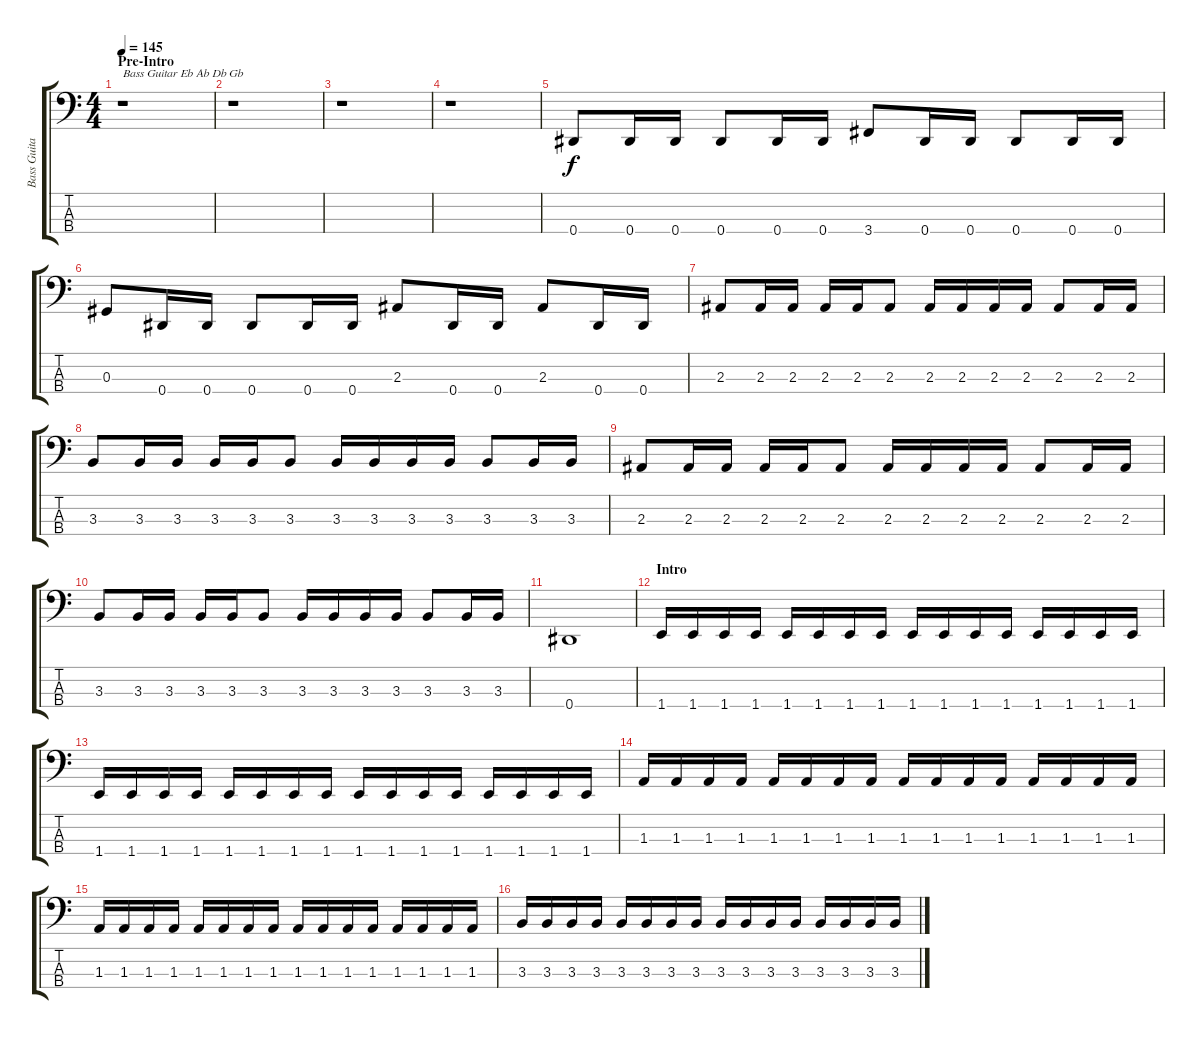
\track ("Bass Guitar" "Bass Guita") {instrument electricbasspick}
\staff {score tabs}
\tuning (Gb2 Db2 Ab1 Eb1) {hide}
\ts (4 4)
\section ("" "Pre-Intro")
\tempo 145
\clef f4
\ks c
r.1{txt "Bass Guitar Eb Ab Db Gb" dy f instrument electricbasspick} |
r.1 |
r.1 |
r.1 |
0.4.8 0.4.16 0.4.16 0.4.8 0.4.16 0.4.16 3.4.8 0.4.16 0.4.16 0.4.8 0.4.16 0.4.16 |
0.3.8 0.4.16 0.4.16 0.4.8 0.4.16 0.4.16 2.3.8 0.4.16 0.4.16 2.3.8 0.4.16 0.4.16 |
2.3.8 2.3.16 2.3.16 2.3.16 2.3.16 2.3.8 2.3.16 2.3.16 2.3.16 2.3.16 2.3.8 2.3.16 2.3.16 |
3.3.8 3.3.16 3.3.16 3.3.16 3.3.16 3.3.8 3.3.16 3.3.16 3.3.16 3.3.16 3.3.8 3.3.16 3.3.16 |
2.3.8 2.3.16 2.3.16 2.3.16 2.3.16 2.3.8 2.3.16 2.3.16 2.3.16 2.3.16 2.3.8 2.3.16 2.3.16 |
3.3.8 3.3.16 3.3.16 3.3.16 3.3.16 3.3.8 3.3.16 3.3.16 3.3.16 3.3.16 3.3.8 3.3.16 3.3.16 |
0.4.1 |
\section ("" "Intro")
1.4.16 1.4.16 1.4.16 1.4.16 1.4.16 1.4.16 1.4.16 1.4.16 1.4.16 1.4.16 1.4.16 1.4.16 1.4.16 1.4.16 1.4.16 1.4.16 |
1.4.16 1.4.16 1.4.16 1.4.16 1.4.16 1.4.16 1.4.16 1.4.16 1.4.16 1.4.16 1.4.16 1.4.16 1.4.16 1.4.16 1.4.16 1.4.16 |
1.3.16 1.3.16 1.3.16 1.3.16 1.3.16 1.3.16 1.3.16 1.3.16 1.3.16 1.3.16 1.3.16 1.3.16 1.3.16 1.3.16 1.3.16 1.3.16 |
1.3.16 1.3.16 1.3.16 1.3.16 1.3.16 1.3.16 1.3.16 1.3.16 1.3.16 1.3.16 1.3.16 1.3.16 1.3.16 1.3.16 1.3.16 1.3.16 |
3.3.16 3.3.16 3.3.16 3.3.16 3.3.16 3.3.16 3.3.16 3.3.16 3.3.16 3.3.16 3.3.16 3.3.16 3.3.16 3.3.16 3.3.16 3.3.16
